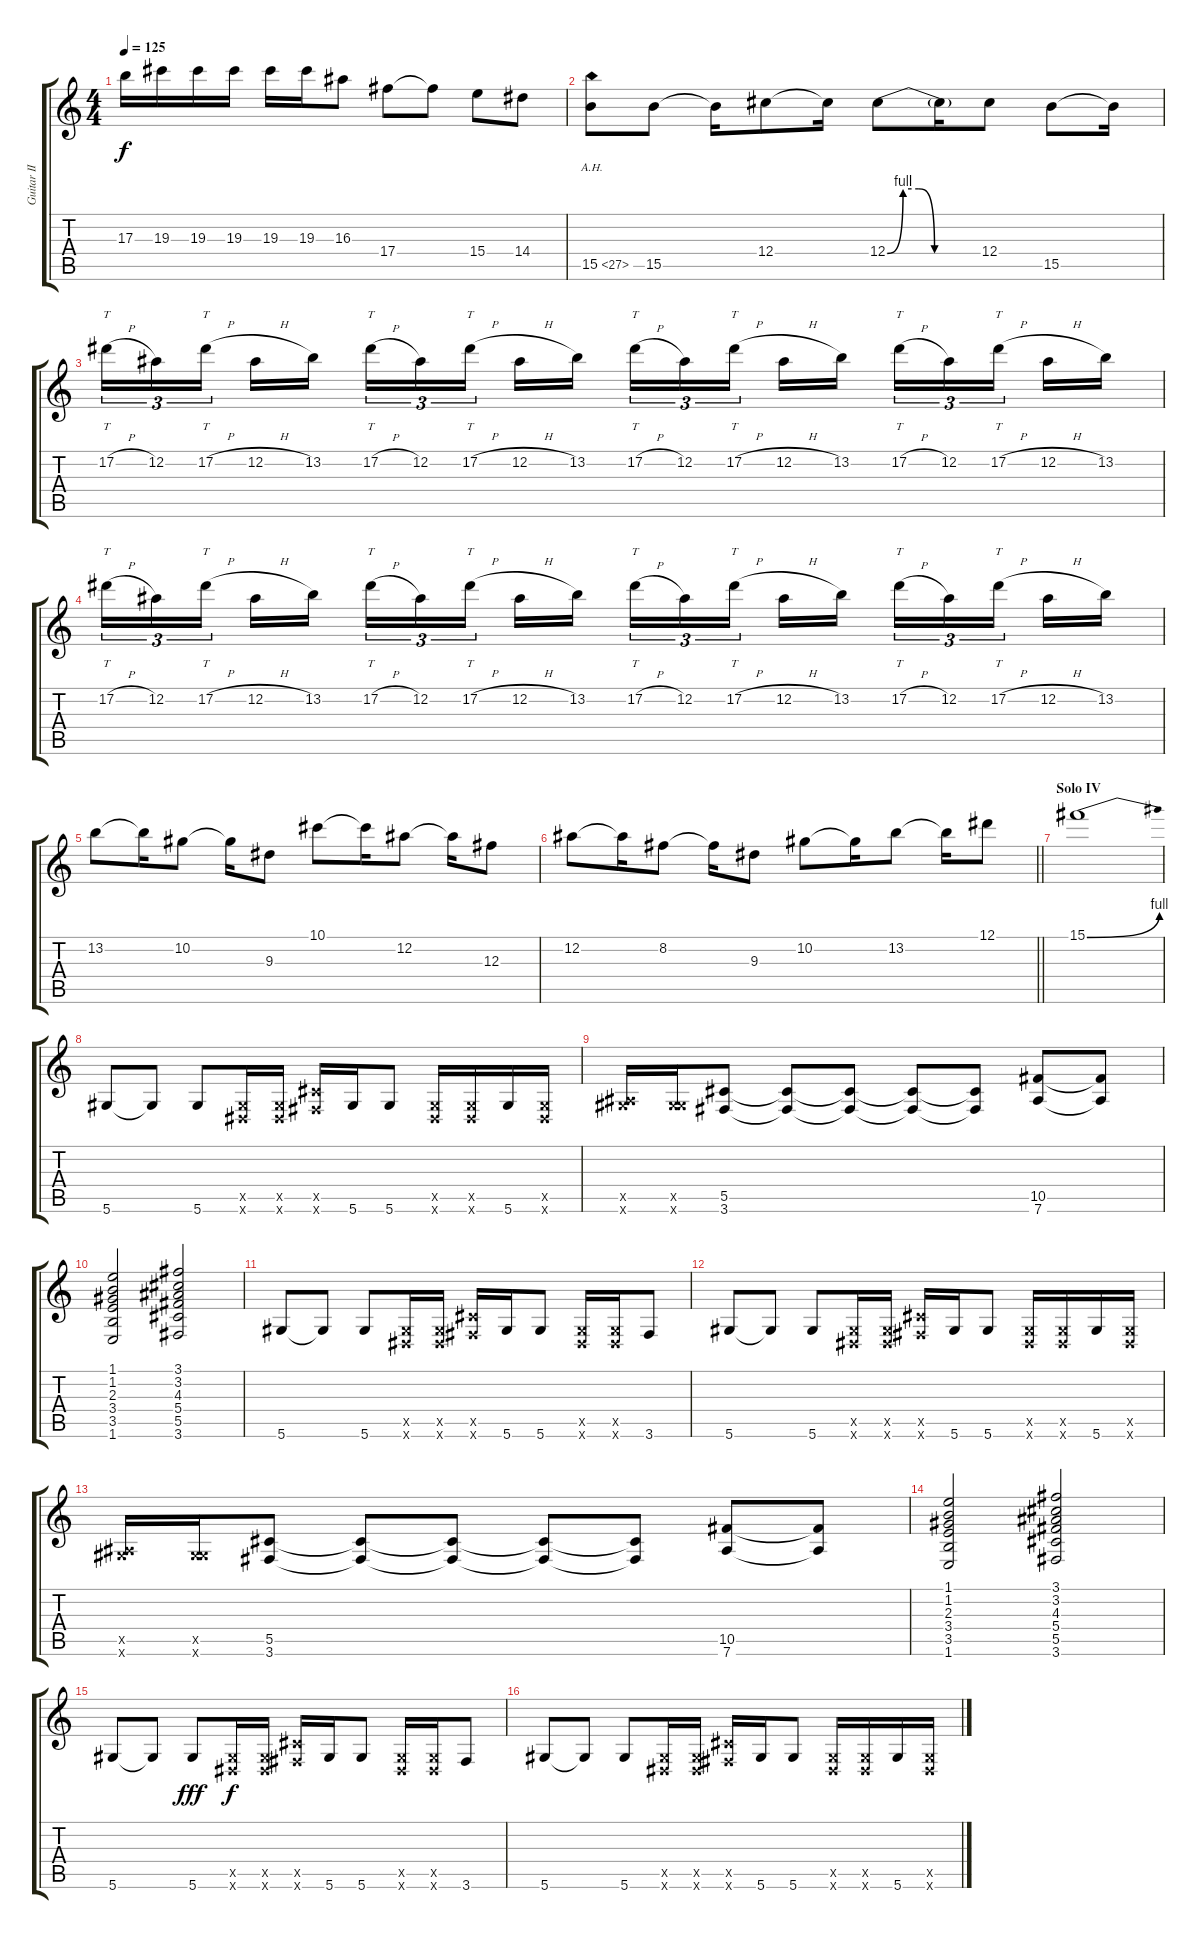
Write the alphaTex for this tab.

\track ("Guitar II" "Guitar II") {instrument distortionguitar}
\staff {score tabs}
\tuning (Eb4 Bb3 Gb3 Db3 Ab2 Eb2) {hide}
\ts (4 4)
\tempo 125
\clef g2
\ks c
17.3.16{dy f} 19.3.16 19.3.16 19.3.16 19.3.16 19.3.16 16.3.8 17.4.8 17.4{t}.8 15.4.8 14.4.8 |
15.5{ah 12}.8 15.5.8 15.5{t}.16 12.4.8 12.4{t}.16 12.4{be (custom 0 0 10 4 20 4 30 0 60 0)}.8 12.4{t}.16 12.4.8 15.5.8 15.5{t}.16 |
17.2{h}.16{tt tu (3 2)} 12.2.16{tu (3 2)} 17.2{h}.16{tt tu (3 2) beam splitsecondary} 12.2{h}.16 13.2.16 17.2{h}.16{tt tu (3 2)} 12.2.16{tu (3 2)} 17.2{h}.16{tt tu (3 2) beam splitsecondary} 12.2{h}.16 13.2.16 17.2{h}.16{tt tu (3 2)} 12.2.16{tu (3 2)} 17.2{h}.16{tt tu (3 2) beam splitsecondary} 12.2{h}.16 13.2.16 17.2{h}.16{tt tu (3 2)} 12.2.16{tu (3 2)} 17.2{h}.16{tt tu (3 2) beam splitsecondary} 12.2{h}.16 13.2.16 |
17.2{h}.16{tt tu (3 2)} 12.2.16{tu (3 2)} 17.2{h}.16{tt tu (3 2) beam splitsecondary} 12.2{h}.16 13.2.16 17.2{h}.16{tt tu (3 2)} 12.2.16{tu (3 2)} 17.2{h}.16{tt tu (3 2) beam splitsecondary} 12.2{h}.16 13.2.16 17.2{h}.16{tt tu (3 2)} 12.2.16{tu (3 2)} 17.2{h}.16{tt tu (3 2) beam splitsecondary} 12.2{h}.16 13.2.16 17.2{h}.16{tt tu (3 2)} 12.2.16{tu (3 2)} 17.2{h}.16{tt tu (3 2) beam splitsecondary} 12.2{h}.16 13.2.16 |
13.2.8 13.2{t}.16 10.2.8 10.2{t}.16 9.3.8 10.1.8 10.1{t}.16 12.2.8 12.2{t}.16 12.3.8 |
\barLineRight lightlight
12.2.8 12.2{t}.16 8.2.8 8.2{t}.16 9.3.8 10.2.8 10.2{t}.16 13.2.8 13.2{t}.16 12.1.8 |
\section ("" "Solo IV")
15.1{be (bend 0 0 60 4)}.1 |
5.6.8 5.6{t}.8 5.6.8 (0.5{x} 0.6{x}).16 (0.5{x} 0.6{x}).16 (5.5{x} 3.6{x}).16 5.6.16 5.6.8 (0.5{x} 0.6{x}).16 (0.5{x} 0.6{x}).16 5.6.16 (0.5{x} 0.6{x}).16 |
(0.5{x} 7.6{x}).16 (0.5{x} 5.6{x}).16 (5.5 3.6).8 (5.5{t} 3.6{t}).8 (5.5{t} 3.6{t}).8 (5.5{t} 3.6{t}).8 (5.5{t} 3.6{t}).8 (10.5 7.6).8 (10.5{t} 7.6{t}).8 |
(1.1 1.2 2.3 3.4 3.5 1.6).2 (3.1 3.2 4.3 5.4 5.5 3.6).2 |
5.6.8 5.6{t}.8 5.6.8 (0.5{x} 0.6{x}).16 (0.5{x} 0.6{x}).16 (5.5{x} 3.6{x}).16 5.6.16 5.6.8 (0.5{x} 0.6{x}).16 (0.5{x} 0.6{x}).16 3.6.8 |
5.6.8 5.6{t}.8 5.6.8 (0.5{x} 0.6{x}).16 (0.5{x} 0.6{x}).16 (5.5{x} 3.6{x}).16 5.6.16 5.6.8 (0.5{x} 0.6{x}).16 (0.5{x} 0.6{x}).16 5.6.16 (0.5{x} 0.6{x}).16 |
(0.5{x} 7.6{x}).16 (0.5{x} 5.6{x}).16 (5.5 3.6).8 (5.5{t} 3.6{t}).8 (5.5{t} 3.6{t}).8 (5.5{t} 3.6{t}).8 (5.5{t} 3.6{t}).8 (10.5 7.6).8 (10.5{t} 7.6{t}).8 |
(1.1 1.2 2.3 3.4 3.5 1.6).2 (3.1 3.2 4.3 5.4 5.5 3.6).2 |
5.6.8 5.6{t}.8 5.6.8{dy fff} (0.5{x} 0.6{x}).16{dy f} (0.5{x} 0.6{x}).16 (5.5{x} 3.6{x}).16 5.6.16 5.6.8 (0.5{x} 0.6{x}).16 (0.5{x} 0.6{x}).16 3.6.8 |
5.6.8 5.6{t}.8 5.6.8 (0.5{x} 0.6{x}).16 (0.5{x} 0.6{x}).16 (5.5{x} 3.6{x}).16 5.6.16 5.6.8 (0.5{x} 0.6{x}).16 (0.5{x} 0.6{x}).16 5.6.16 (0.5{x} 0.6{x}).16
